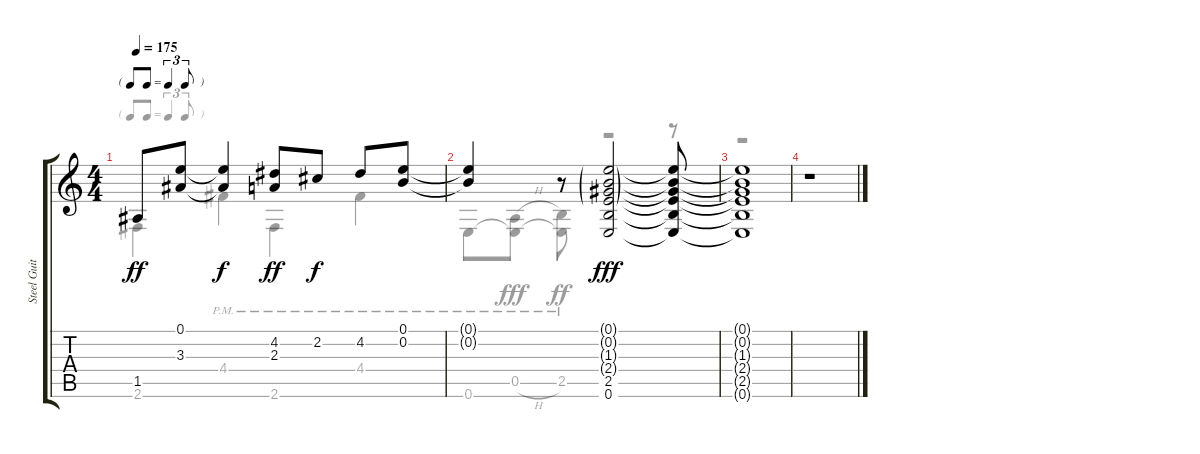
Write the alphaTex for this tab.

\track ("Steel Guitar" "Steel Guit") {instrument acousticguitarsteel}
\staff {score tabs}
\tuning (E4 B3 G3 D3 A2 E2) {hide}
\voice
\ts (4 4)
\tf triplet8th
\tempo 175
\clef g2
\ks c
1.5.8{dy ff} (0.1 3.3).8 (0.1{t} 3.3{t}).4{dy f} (4.2 2.3).8{dy ff} 2.2.8{dy f} 4.2.8 (0.1 0.2).8 |
(0.1{t} 0.2{t}).4 r.8 (0.1{g} 0.2{g} 1.3{g} 2.4{g} 2.5 0.6).2{dy fff} (0.1{t} 0.2{t} 1.3{t} 2.4{t} 2.5{t} 0.6{t}).8 |
(0.1{t} 0.2{t} 1.3{t} 2.4{t} 2.5{t} 0.6{t}).1 |
r.1
\voice
\clef g2
\ottava regular
\simile none
\ks c
2.6.4{dy ff} 4.4{pm}.4 2.6{pm}.4 4.4{pm}.4 |
0.6{pm}.8 (0.5{h} 0.6{pm t}).8{dy fff} (2.5 0.6{pm t}).8{dy ff} r.2 r.8 |
r.1 |
r.1
